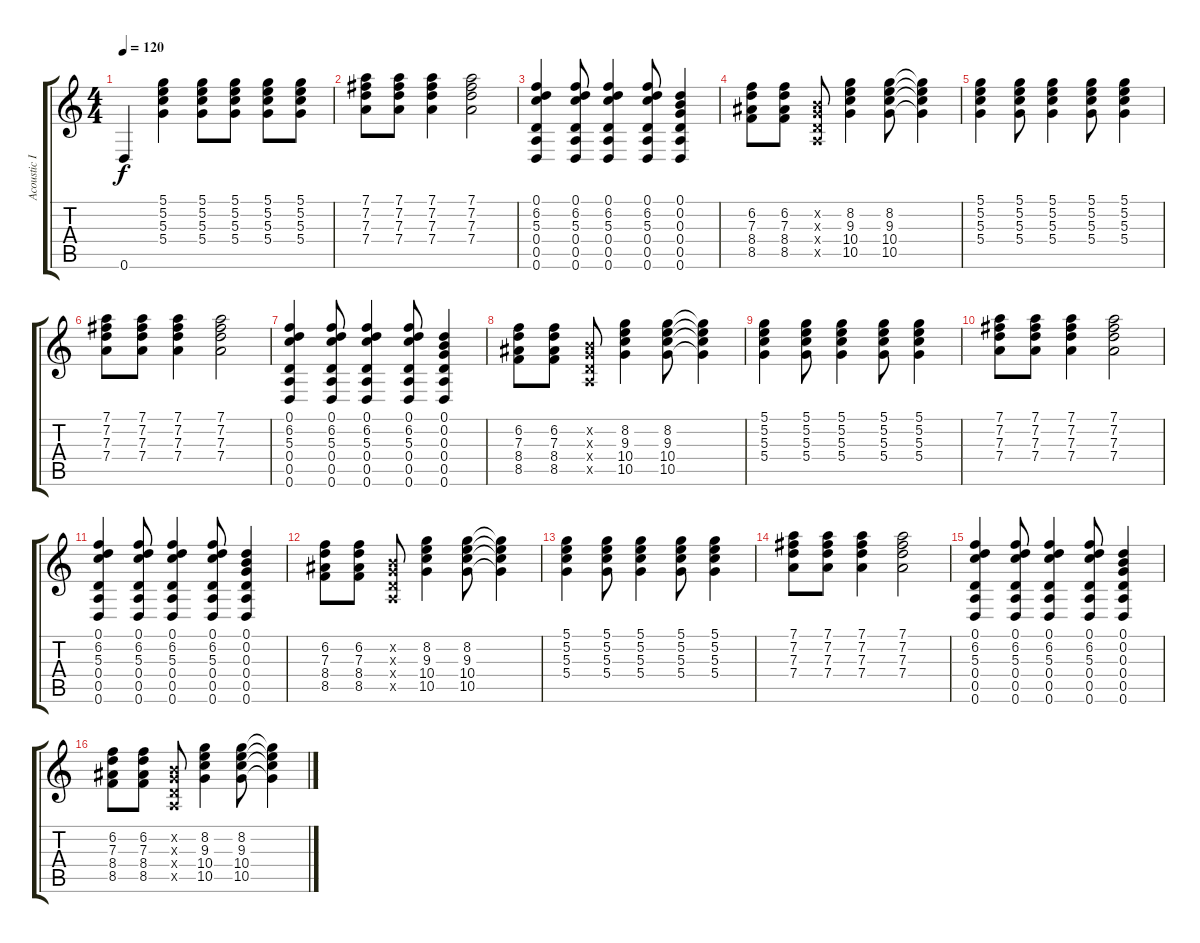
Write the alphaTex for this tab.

\track ("Acoustic I" "Acoustic I") {instrument acousticguitarnylon}
\staff {score tabs}
\tuning (D4 B3 G3 D3 A2 D2) {hide}
\ts (4 4)
\tempo 120
\clef g2
\ks c
0.6.4{dy f} (5.1 5.2 5.3 5.4).4 (5.1 5.2 5.3 5.4).8 (5.1 5.2 5.3 5.4).8 (5.1 5.2 5.3 5.4).8 (5.1 5.2 5.3 5.4).8 |
(7.1 7.2 7.3 7.4).8 (7.1 7.2 7.3 7.4).8 (7.1 7.2 7.3 7.4).4 (7.1 7.2 7.3 7.4).2 |
(0.1 6.2 5.3 0.4 0.5 0.6).4 (0.1 6.2 5.3 0.4 0.5 0.6).8 (0.1 6.2 5.3 0.4 0.5 0.6).4 (0.1 6.2 5.3 0.4 0.5 0.6).8 (0.1 0.2 0.3 0.4 0.5 0.6).4 |
(6.2 7.3 8.4 8.5).8 (6.2 7.3 8.4 8.5).8 (0.2{x} 0.3{x} 0.4{x} 0.5{x}).8 (8.2 9.3 10.4 10.5).4 (8.2 9.3 10.4 10.5).8 (8.2{t} 9.3{t} 10.4{t} 10.5{t}).4 |
(5.1 5.2 5.3 5.4).4 (5.1 5.2 5.3 5.4).8 (5.1 5.2 5.3 5.4).4 (5.1 5.2 5.3 5.4).8 (5.1 5.2 5.3 5.4).4 |
(7.1 7.2 7.3 7.4).8 (7.1 7.2 7.3 7.4).8 (7.1 7.2 7.3 7.4).4 (7.1 7.2 7.3 7.4).2 |
(0.1 6.2 5.3 0.4 0.5 0.6).4 (0.1 6.2 5.3 0.4 0.5 0.6).8 (0.1 6.2 5.3 0.4 0.5 0.6).4 (0.1 6.2 5.3 0.4 0.5 0.6).8 (0.1 0.2 0.3 0.4 0.5 0.6).4 |
(6.2 7.3 8.4 8.5).8 (6.2 7.3 8.4 8.5).8 (0.2{x} 0.3{x} 0.4{x} 0.5{x}).8 (8.2 9.3 10.4 10.5).4 (8.2 9.3 10.4 10.5).8 (8.2{t} 9.3{t} 10.4{t} 10.5{t}).4 |
(5.1 5.2 5.3 5.4).4 (5.1 5.2 5.3 5.4).8 (5.1 5.2 5.3 5.4).4 (5.1 5.2 5.3 5.4).8 (5.1 5.2 5.3 5.4).4 |
(7.1 7.2 7.3 7.4).8 (7.1 7.2 7.3 7.4).8 (7.1 7.2 7.3 7.4).4 (7.1 7.2 7.3 7.4).2 |
(0.1 6.2 5.3 0.4 0.5 0.6).4 (0.1 6.2 5.3 0.4 0.5 0.6).8 (0.1 6.2 5.3 0.4 0.5 0.6).4 (0.1 6.2 5.3 0.4 0.5 0.6).8 (0.1 0.2 0.3 0.4 0.5 0.6).4 |
(6.2 7.3 8.4 8.5).8 (6.2 7.3 8.4 8.5).8 (0.2{x} 0.3{x} 0.4{x} 0.5{x}).8 (8.2 9.3 10.4 10.5).4 (8.2 9.3 10.4 10.5).8 (8.2{t} 9.3{t} 10.4{t} 10.5{t}).4 |
(5.1 5.2 5.3 5.4).4 (5.1 5.2 5.3 5.4).8 (5.1 5.2 5.3 5.4).4 (5.1 5.2 5.3 5.4).8 (5.1 5.2 5.3 5.4).4 |
(7.1 7.2 7.3 7.4).8 (7.1 7.2 7.3 7.4).8 (7.1 7.2 7.3 7.4).4 (7.1 7.2 7.3 7.4).2 |
(0.1 6.2 5.3 0.4 0.5 0.6).4 (0.1 6.2 5.3 0.4 0.5 0.6).8 (0.1 6.2 5.3 0.4 0.5 0.6).4 (0.1 6.2 5.3 0.4 0.5 0.6).8 (0.1 0.2 0.3 0.4 0.5 0.6).4 |
(6.2 7.3 8.4 8.5).8 (6.2 7.3 8.4 8.5).8 (0.2{x} 0.3{x} 0.4{x} 0.5{x}).8 (8.2 9.3 10.4 10.5).4 (8.2 9.3 10.4 10.5).8 (8.2{t} 9.3{t} 10.4{t} 10.5{t}).4
